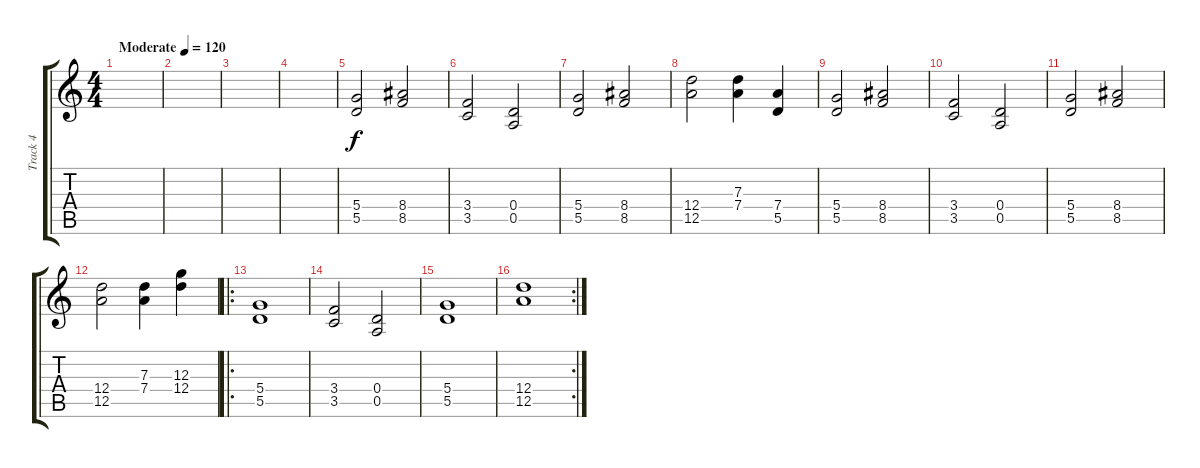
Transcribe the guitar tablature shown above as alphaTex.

\track ("Track 4" "Track 4") {instrument distortionguitar}
\staff {score tabs}
\tuning (E4 B3 G3 D3 A2 E2) {hide}
\ts (4 4)
\tempo (120 "Moderate")
\clef g2
\ks c
|
|
|
|
(5.4 5.5).2 (8.4 8.5).2 |
(3.4 3.5).2 (0.4 0.5).2 |
(5.4 5.5).2 (8.4 8.5).2 |
(12.4 12.5).2 (7.3 7.4).4 (7.4 5.5).4 |
(5.4 5.5).2 (8.4 8.5).2 |
(3.4 3.5).2 (0.4 0.5).2 |
(5.4 5.5).2 (8.4 8.5).2 |
(12.4 12.5).2 (7.3 7.4).4 (12.3 12.4).4 |
\ro
(5.4 5.5).1 |
(3.4 3.5).2 (0.4 0.5).2 |
(5.4 5.5).1 |
\rc 2
(12.4 12.5).1
